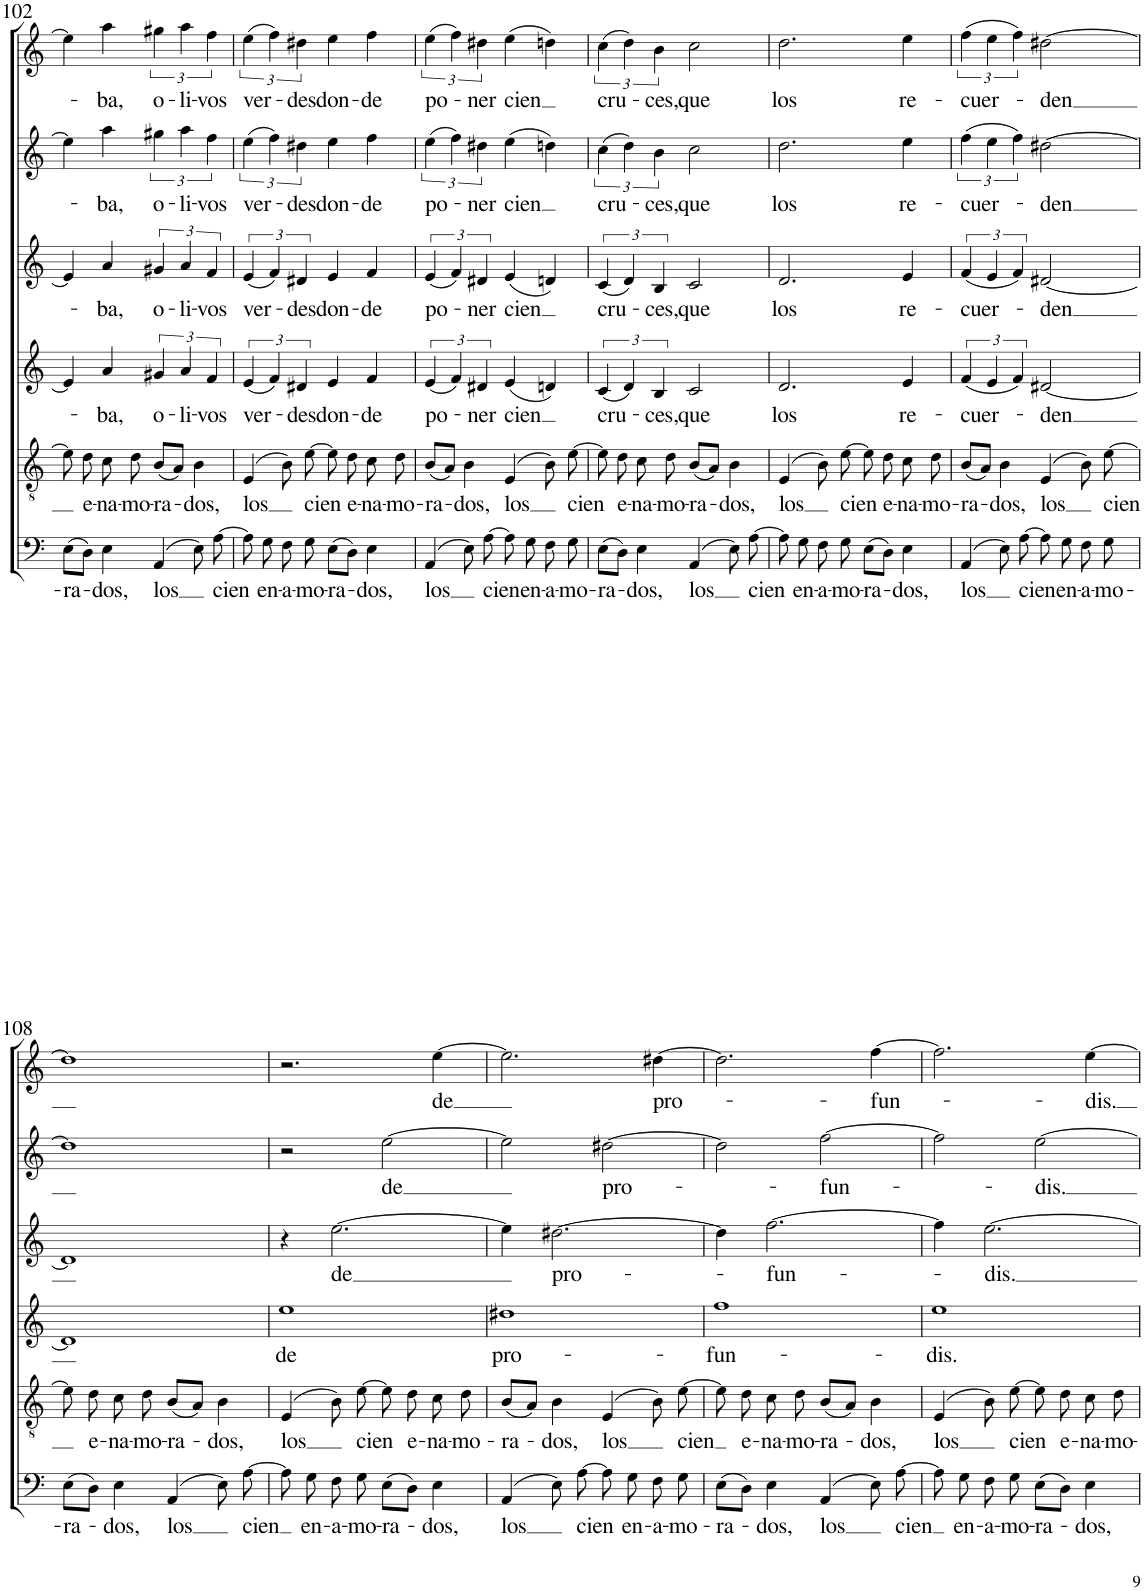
**kern	**text	**kern	**text	**kern	**text	**kern	**text	**kern	**text	**kern	**text
*part6	*part6	*part5	*part5	*part4	*part4	*part3	*part3	*part2	*part2	*part1	*part1
*staff6	*staff6	*staff5	*staff5	*staff4	*staff4	*staff3	*staff3	*staff2	*staff2	*staff1	*staff1
*I"Bass	*	*I"Tenor	*	*I"Alto 2	*	*I"Alto 1	*	*I"Soprano 2	*	*I"Soprano 1	*
!!LO:PB:g=z
*clefF4	*	*clefGv2	*	*clefG2	*	*clefG2	*	*clefG2	*	*clefG2	*
*	*	*Trd4c7	*	*	*	*	*	*	*	*	*
*k[]	*	*k[]	*	*k[]	*	*k[]	*	*k[]	*	*k[]	*
*M4/4	*	*M4/4	*	*M4/4	*	*M4/4	*	*M4/4	*	*M4/4	*
=102	=102	=102	=102	=102	=102	=102	=102	=102	=102	=102	=102
!	!LO:LY:b	!	!	!	!	!	!	!	!	!	!
(8E\L	-ra-	8e\]	.	4e/]	.	4e/]	.	4ee\]	.	4ee\]	.
!	!	!	!LO:LY:b	!	!	!	!	!	!	!	!
8D\J)	.	8d\	e-	.	.	.	.	.	.	.	.
!	!LO:LY:b	!	!LO:LY:b	!	!LO:LY:b	!	!LO:LY:b	!	!LO:LY:b	!	!LO:LY:b
4E\	-dos,	8c\	-na-	4a/	-ba,	4a/	-ba,	4aa\	-ba,	4aa\	-ba,
!	!	!	!LO:LY:b	!	!	!	!	!	!	!	!
.	.	8d\	-mo-	.	.	.	.	.	.	.	.
!	!LO:LY:b	!	!LO:LY:b	!	!LO:LY:b	!	!LO:LY:b	!	!LO:LY:b	!	!LO:LY:b
(4AA/	los	(8B/L	-ra-	6g#X/	o-	6g#X/	o-	6gg#X\	o-	6gg#X\	o-
.	.	8A/J)	.	.	.	.	.	.	.	.	.
!	!	!	!	!	!LO:LY:b	!	!LO:LY:b	!	!LO:LY:b	!	!LO:LY:b
.	.	.	.	6a/	-li-	6a/	-li-	6aa\	-li-	6aa\	-li-
!	!	!	!LO:LY:b	!	!	!	!	!	!	!	!
8E\)	.	4B\	-dos,	.	.	.	.	.	.	.	.
!	!	!	!	!	!LO:LY:b	!	!LO:LY:b	!	!LO:LY:b	!	!LO:LY:b
.	.	.	.	6f/	-vos	6f/	-vos	6ff\	-vos	6ff\	-vos
!	!LO:LY:b	!	!	!	!	!	!	!	!	!	!
[8A\	cien	.	.	.	.	.	.	.	.	.	.
=103	=103	=103	=103	=103	=103	=103	=103	=103	=103	=103	=103
!	!	!	!LO:LY:b	!	!LO:LY:b	!	!LO:LY:b	!	!LO:LY:b	!	!LO:LY:b
8A\]	.	(4E/	los	(6e/	ver-	(6e/	ver-	(6ee\	ver-	(6ee\	ver-
!	!LO:LY:b	!	!	!	!	!	!	!	!	!	!
8G\	en-	.	.	.	.	.	.	.	.	.	.
.	.	.	.	6f/)	.	6f/)	.	6ff\)	.	6ff\)	.
!	!LO:LY:b	!	!	!	!	!	!	!	!	!	!
8F\	-a-	8B\)	.	.	.	.	.	.	.	.	.
!	!	!	!	!	!LO:LY:b	!	!LO:LY:b	!	!LO:LY:b	!	!LO:LY:b
.	.	.	.	6d#X/	-des	6d#X/	-des	6dd#X\	-des	6dd#X\	-des
!	!LO:LY:b	!	!LO:LY:b	!	!	!	!	!	!	!	!
8G\	-mo-	[8e\	cien	.	.	.	.	.	.	.	.
!	!LO:LY:b	!	!	!	!LO:LY:b	!	!LO:LY:b	!	!LO:LY:b	!	!LO:LY:b
(8E\L	-ra-	8e\]	.	4e/	don-	4e/	don-	4ee\	don-	4ee\	don-
!	!	!	!LO:LY:b	!	!	!	!	!	!	!	!
8D\J)	.	8d\	e-	.	.	.	.	.	.	.	.
!	!LO:LY:b	!	!LO:LY:b	!	!LO:LY:b	!	!LO:LY:b	!	!LO:LY:b	!	!LO:LY:b
4E\	-dos,	8c\	-na-	4f/	-de	4f/	-de	4ff\	-de	4ff\	-de
!	!	!	!LO:LY:b	!	!	!	!	!	!	!	!
.	.	8d\	-mo-	.	.	.	.	.	.	.	.
=104	=104	=104	=104	=104	=104	=104	=104	=104	=104	=104	=104
!	!LO:LY:b	!	!LO:LY:b	!	!LO:LY:b	!	!LO:LY:b	!	!LO:LY:b	!	!LO:LY:b
(4AA/	los	(8B/L	-ra-	(6e/	po-	(6e/	po-	(6ee\	po-	(6ee\	po-
.	.	8A/J)	.	.	.	.	.	.	.	.	.
.	.	.	.	6f/)	.	6f/)	.	6ff\)	.	6ff\)	.
!	!	!	!LO:LY:b	!	!	!	!	!	!	!	!
8E\)	.	4B\	-dos,	.	.	.	.	.	.	.	.
!	!	!	!	!	!LO:LY:b	!	!LO:LY:b	!	!LO:LY:b	!	!LO:LY:b
.	.	.	.	6d#X/	-ner	6d#X/	-ner	6dd#X\	-ner	6dd#X\	-ner
!	!LO:LY:b	!	!	!	!	!	!	!	!	!	!
[8A\	cien	.	.	.	.	.	.	.	.	.	.
!	!	!	!LO:LY:b	!	!LO:LY:b	!	!LO:LY:b	!	!LO:LY:b	!	!LO:LY:b
8A\]	.	(4E/	los	(4e/	cien	(4e/	cien	(4ee\	cien	(4ee\	cien
!	!LO:LY:b	!	!	!	!	!	!	!	!	!	!
8G\	en-	.	.	.	.	.	.	.	.	.	.
!	!LO:LY:b	!	!	!	!	!	!	!	!	!	!
8F\	-a-	8B\)	.	4dn/)	.	4dn/)	.	4ddn\)	.	4ddn\)	.
!	!LO:LY:b	!	!LO:LY:b	!	!	!	!	!	!	!	!
8G\	-mo-	[8e\	cien	.	.	.	.	.	.	.	.
=105	=105	=105	=105	=105	=105	=105	=105	=105	=105	=105	=105
!	!LO:LY:b	!	!	!	!LO:LY:b	!	!LO:LY:b	!	!LO:LY:b	!	!LO:LY:b
(8E\L	-ra-	8e\]	.	(6c/	cru-	(6c/	cru-	(6cc\	cru-	(6cc\	cru-
!	!	!	!LO:LY:b	!	!	!	!	!	!	!	!
8D\J)	.	8d\	e-	.	.	.	.	.	.	.	.
.	.	.	.	6d/)	.	6d/)	.	6dd\)	.	6dd\)	.
!	!LO:LY:b	!	!LO:LY:b	!	!	!	!	!	!	!	!
4E\	-dos,	8c\	-na-	.	.	.	.	.	.	.	.
!	!	!	!	!	!LO:LY:b	!	!LO:LY:b	!	!LO:LY:b	!	!LO:LY:b
.	.	.	.	6B/	-ces,	6B/	-ces,	6b\	-ces,	6b\	-ces,
!	!	!	!LO:LY:b	!	!	!	!	!	!	!	!
.	.	8d\	-mo-	.	.	.	.	.	.	.	.
!	!LO:LY:b	!	!LO:LY:b	!	!LO:LY:b	!	!LO:LY:b	!	!LO:LY:b	!	!LO:LY:b
(4AA/	los	(8B/L	-ra-	2c/	que	2c/	que	2cc\	que	2cc\	que
.	.	8A/J)	.	.	.	.	.	.	.	.	.
!	!	!	!LO:LY:b	!	!	!	!	!	!	!	!
8E\)	.	4B\	-dos,	.	.	.	.	.	.	.	.
!	!LO:LY:b	!	!	!	!	!	!	!	!	!	!
[8A\	cien	.	.	.	.	.	.	.	.	.	.
=106	=106	=106	=106	=106	=106	=106	=106	=106	=106	=106	=106
!	!	!	!LO:LY:b	!	!LO:LY:b	!	!LO:LY:b	!	!LO:LY:b	!	!LO:LY:b
8A\]	.	(4E/	los	2.d/	los	2.d/	los	2.dd\	los	2.dd\	los
!	!LO:LY:b	!	!	!	!	!	!	!	!	!	!
8G\	en-	.	.	.	.	.	.	.	.	.	.
!	!LO:LY:b	!	!	!	!	!	!	!	!	!	!
8F\	-a-	8B\)	.	.	.	.	.	.	.	.	.
!	!LO:LY:b	!	!LO:LY:b	!	!	!	!	!	!	!	!
8G\	-mo-	[8e\	cien	.	.	.	.	.	.	.	.
!	!LO:LY:b	!	!	!	!	!	!	!	!	!	!
(8E\L	-ra-	8e\]	.	.	.	.	.	.	.	.	.
!	!	!	!LO:LY:b	!	!	!	!	!	!	!	!
8D\J)	.	8d\	e-	.	.	.	.	.	.	.	.
!	!LO:LY:b	!	!LO:LY:b	!	!LO:LY:b	!	!LO:LY:b	!	!LO:LY:b	!	!LO:LY:b
4E\	-dos,	8c\	-na-	4e/	re-	4e/	re-	4ee\	re-	4ee\	re-
!	!	!	!LO:LY:b	!	!	!	!	!	!	!	!
.	.	8d\	-mo-	.	.	.	.	.	.	.	.
=107	=107	=107	=107	=107	=107	=107	=107	=107	=107	=107	=107
!	!LO:LY:b	!	!LO:LY:b	!	!LO:LY:b	!	!LO:LY:b	!	!LO:LY:b	!	!LO:LY:b
(4AA/	los	(8B/L	-ra-	(6f/	-cuer-	(6f/	-cuer-	(6ff\	-cuer-	(6ff\	-cuer-
.	.	8A/J)	.	.	.	.	.	.	.	.	.
.	.	.	.	6e/	.	6e/	.	6ee\	.	6ee\	.
!	!	!	!LO:LY:b	!	!	!	!	!	!	!	!
8E\)	.	4B\	-dos,	.	.	.	.	.	.	.	.
.	.	.	.	6f/)	.	6f/)	.	6ff\)	.	6ff\)	.
!	!LO:LY:b	!	!	!	!	!	!	!	!	!	!
[8A\	cien	.	.	.	.	.	.	.	.	.	.
!	!	!	!LO:LY:b	!	!LO:LY:b	!	!LO:LY:b	!	!LO:LY:b	!	!LO:LY:b
8A\]	.	(4E/	los	[2d#X/	-den	[2d#X/	-den	[2dd#X\	-den	[2dd#X\	-den
!	!LO:LY:b	!	!	!	!	!	!	!	!	!	!
8G\	en-	.	.	.	.	.	.	.	.	.	.
!	!LO:LY:b	!	!	!	!	!	!	!	!	!	!
8F\	-a-	8B\)	.	.	.	.	.	.	.	.	.
!	!LO:LY:b	!	!LO:LY:b	!	!	!	!	!	!	!	!
8G\	-mo-	[8e\	cien	.	.	.	.	.	.	.	.
!!LO:LB:g=z
=108	=108	=108	=108	=108	=108	=108	=108	=108	=108	=108	=108
!	!LO:LY:b	!	!	!	!	!	!	!	!	!	!
(8E\L	-ra-	8e\]	.	1d#]	.	1d#]	.	1dd#]	.	1dd#]	.
!	!	!	!LO:LY:b	!	!	!	!	!	!	!	!
8D\J)	.	8d\	e-	.	.	.	.	.	.	.	.
!	!LO:LY:b	!	!LO:LY:b	!	!	!	!	!	!	!	!
4E\	-dos,	8c\	-na-	.	.	.	.	.	.	.	.
!	!	!	!LO:LY:b	!	!	!	!	!	!	!	!
.	.	8d\	-mo-	.	.	.	.	.	.	.	.
!	!LO:LY:b	!	!LO:LY:b	!	!	!	!	!	!	!	!
(4AA/	los	(8B/L	-ra-	.	.	.	.	.	.	.	.
.	.	8A/J)	.	.	.	.	.	.	.	.	.
!	!	!	!LO:LY:b	!	!	!	!	!	!	!	!
8E\)	.	4B\	-dos,	.	.	.	.	.	.	.	.
!	!LO:LY:b	!	!	!	!	!	!	!	!	!	!
[8A\	cien	.	.	.	.	.	.	.	.	.	.
=109	=109	=109	=109	=109	=109	=109	=109	=109	=109	=109	=109
!	!	!	!LO:LY:b	!	!LO:LY:b	!	!	!	!	!	!
8A\]	.	(4E/	los	1ee	de	4r	.	2r	.	2.r	.
!	!LO:LY:b	!	!	!	!	!	!	!	!	!	!
8G\	en-	.	.	.	.	.	.	.	.	.	.
!	!LO:LY:b	!	!	!	!	!	!LO:LY:b	!	!	!	!
8F\	-a-	8B\)	.	.	.	[2.ee\	de	.	.	.	.
!	!LO:LY:b	!	!LO:LY:b	!	!	!	!	!	!	!	!
8G\	-mo-	[8e\	cien	.	.	.	.	.	.	.	.
!	!LO:LY:b	!	!	!	!	!	!	!	!LO:LY:b	!	!
(8E\L	-ra-	8e\]	.	.	.	.	.	[2ee\	de	.	.
!	!	!	!LO:LY:b	!	!	!	!	!	!	!	!
8D\J)	.	8d\	e-	.	.	.	.	.	.	.	.
!	!LO:LY:b	!	!LO:LY:b	!	!	!	!	!	!	!	!LO:LY:b
4E\	-dos,	8c\	-na-	.	.	.	.	.	.	[4ee\	de
!	!	!	!LO:LY:b	!	!	!	!	!	!	!	!
.	.	8d\	-mo-	.	.	.	.	.	.	.	.
=110	=110	=110	=110	=110	=110	=110	=110	=110	=110	=110	=110
!	!LO:LY:b	!	!LO:LY:b	!	!LO:LY:b	!	!	!	!	!	!
(4AA/	los	(8B/L	-ra-	1dd#X	pro-	4ee\]	.	2ee\]	.	2.ee\]	.
.	.	8A/J)	.	.	.	.	.	.	.	.	.
!	!	!	!LO:LY:b	!	!	!	!LO:LY:b	!	!	!	!
8E\)	.	4B\	-dos,	.	.	[2.dd#X\	pro-	.	.	.	.
!	!LO:LY:b	!	!	!	!	!	!	!	!	!	!
[8A\	cien	.	.	.	.	.	.	.	.	.	.
!	!	!	!LO:LY:b	!	!	!	!	!	!LO:LY:b	!	!
8A\]	.	(4E/	los	.	.	.	.	[2dd#X\	pro-	.	.
!	!LO:LY:b	!	!	!	!	!	!	!	!	!	!
8G\	en-	.	.	.	.	.	.	.	.	.	.
!	!LO:LY:b	!	!	!	!	!	!	!	!	!	!LO:LY:b
8F\	-a-	8B\)	.	.	.	.	.	.	.	[4dd#X\	pro-
!	!LO:LY:b	!	!LO:LY:b	!	!	!	!	!	!	!	!
8G\	-mo-	[8e\	cien	.	.	.	.	.	.	.	.
=111	=111	=111	=111	=111	=111	=111	=111	=111	=111	=111	=111
!	!LO:LY:b	!	!	!	!LO:LY:b	!	!	!	!	!	!
(8E\L	-ra-	8e\]	.	1ff	-fun-	4dd#\]	.	2dd#\]	.	2.dd#\]	.
!	!	!	!LO:LY:b	!	!	!	!	!	!	!	!
8D\J)	.	8d\	e-	.	.	.	.	.	.	.	.
!	!LO:LY:b	!	!LO:LY:b	!	!	!	!LO:LY:b	!	!	!	!
4E\	-dos,	8c\	-na-	.	.	[2.ff\	-fun-	.	.	.	.
!	!	!	!LO:LY:b	!	!	!	!	!	!	!	!
.	.	8d\	-mo-	.	.	.	.	.	.	.	.
!	!LO:LY:b	!	!LO:LY:b	!	!	!	!	!	!LO:LY:b	!	!
(4AA/	los	(8B/L	-ra-	.	.	.	.	[2ff\	-fun-	.	.
.	.	8A/J)	.	.	.	.	.	.	.	.	.
!	!	!	!LO:LY:b	!	!	!	!	!	!	!	!LO:LY:b
8E\)	.	4B\	-dos,	.	.	.	.	.	.	[4ff\	-fun-
!	!LO:LY:b	!	!	!	!	!	!	!	!	!	!
[8A\	cien	.	.	.	.	.	.	.	.	.	.
=112	=112	=112	=112	=112	=112	=112	=112	=112	=112	=112	=112
!	!	!	!LO:LY:b	!	!LO:LY:b	!	!	!	!	!	!
8A\]	.	(4E/	los	1ee	-dis.	4ff\]	.	2ff\]	.	2.ff\]	.
!	!LO:LY:b	!	!	!	!	!	!	!	!	!	!
8G\	en-	.	.	.	.	.	.	.	.	.	.
!	!LO:LY:b	!	!	!	!	!	!LO:LY:b	!	!	!	!
8F\	-a-	8B\)	.	.	.	[2.ee\	-dis.	.	.	.	.
!	!LO:LY:b	!	!LO:LY:b	!	!	!	!	!	!	!	!
8G\	-mo-	[8e\	cien	.	.	.	.	.	.	.	.
!	!LO:LY:b	!	!	!	!	!	!	!	!LO:LY:b	!	!
(8E\L	-ra-	8e\]	.	.	.	.	.	[2ee\	-dis.	.	.
!	!	!	!LO:LY:b	!	!	!	!	!	!	!	!
8D\J)	.	8d\	e-	.	.	.	.	.	.	.	.
!	!LO:LY:b	!	!LO:LY:b	!	!	!	!	!	!	!	!LO:LY:b
4E\	-dos,	8c\	-na-	.	.	.	.	.	.	[4ee\	-dis.
!	!	!	!LO:LY:b	!	!	!	!	!	!	!	!
.	.	8d\	-mo-	.	.	.	.	.	.	.	.
=	=	=	=	=	=	=	=	=	=	=	=
*-	*-	*-	*-	*-	*-	*-	*-	*-	*-	*-	*-
